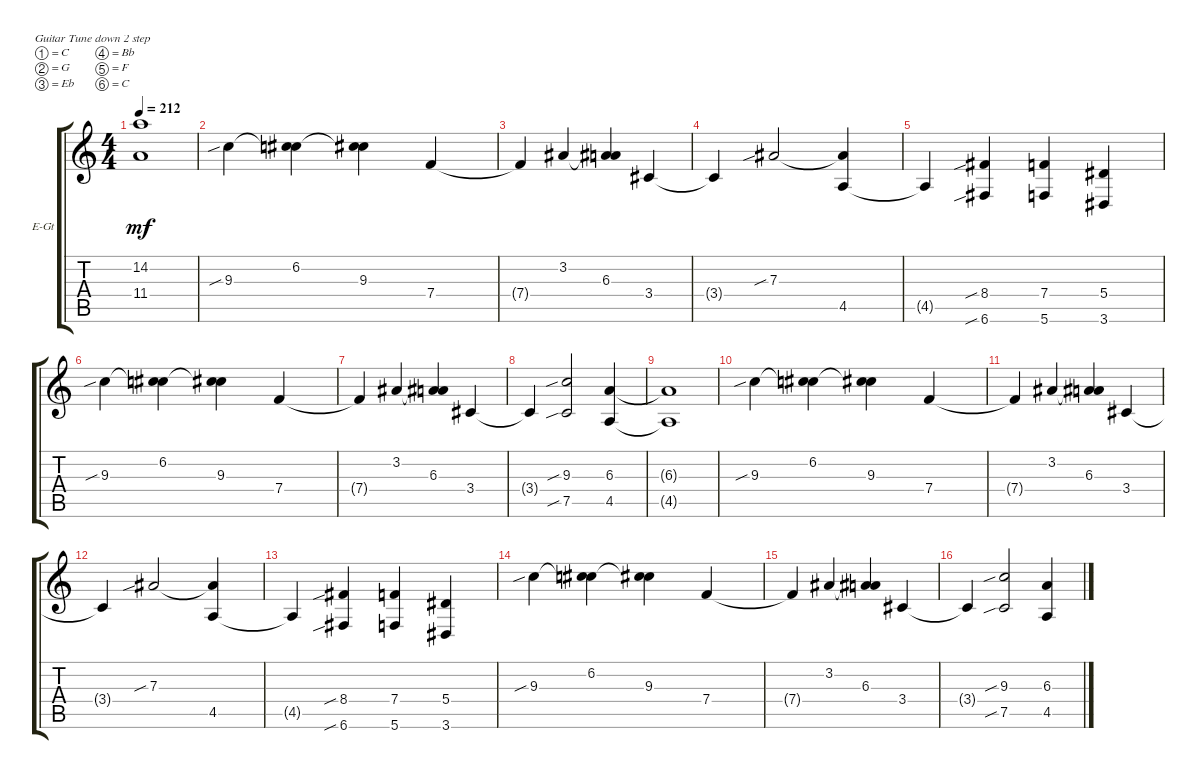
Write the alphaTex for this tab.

\defaultSystemsLayout 4
\bracketExtendMode groupsimilarinstruments
\firstSystemTrackNameOrientation horizontal
\otherSystemsTrackNameOrientation horizontal
\track ("Leads" "E-Gt") {instrument overdrivenguitar}
\staff {score tabs}
\tuning (C4 G3 Eb3 Bb2 F2 C2)
\ts (4 4)
\tempo 212
\clef g2
\ks c
(14.2{t} 11.4{t}).1{dy mf} |
9.3{sib}.4 (6.2 9.3{t}).4 (9.3 6.2{t}).4 7.4.4 |
7.4{t}.4 3.2.4 (6.3 3.2{t}).4 3.4.4 |
3.4{t}.4 7.3{sib}.2 (4.5 7.3{t}).4 |
4.5{t}.4 (8.4{sib} 6.6{sib}).4 (7.4 5.6).4 (5.4 3.6).4 |
9.3{sib}.4 (6.2 9.3{t}).4 (9.3 6.2{t}).4 7.4.4 |
7.4{t}.4 3.2.4 (6.3 3.2{t}).4 3.4.4 |
3.4{t}.4 (9.3{sib} 7.5{sib}).2 (4.5 6.3).4 |
(6.3{t} 4.5{t}).1 |
9.3{sib}.4 (6.2 9.3{t}).4 (9.3 6.2{t}).4 7.4.4 |
7.4{t}.4 3.2.4 (6.3 3.2{t}).4 3.4.4 |
3.4{t}.4 7.3{sib}.2 (4.5 7.3{t}).4 |
4.5{t}.4 (8.4{sib} 6.6{sib}).4 (7.4 5.6).4 (5.4 3.6).4 |
9.3{sib}.4 (6.2 9.3{t}).4 (9.3 6.2{t}).4 7.4.4 |
7.4{t}.4 3.2.4 (6.3 3.2{t}).4 3.4.4 |
3.4{t}.4 (9.3{sib} 7.5{sib}).2 (4.5 6.3).4
